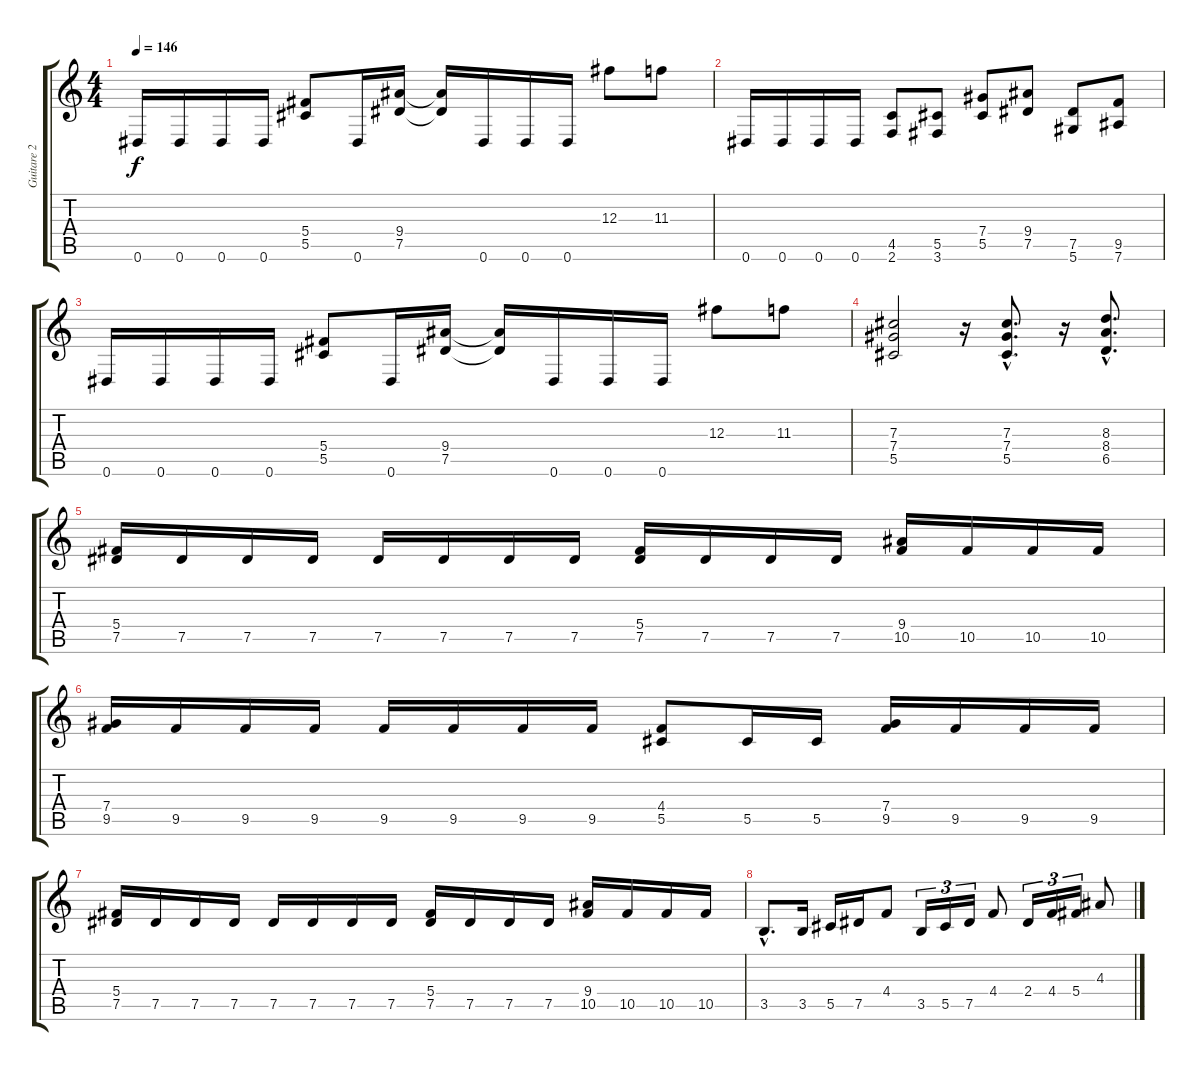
\track ("Guitare 2" "Guitare 2") {instrument distortionguitar}
\staff {score tabs}
\tuning (Eb4 Bb3 Gb3 Db3 Ab2 Eb2) {hide}
\ts (4 4)
\tempo 146
\clef g2
\ks c
0.6.16{dy f} 0.6.16 0.6.16 0.6.16 (5.4 5.5).8 0.6.16 (9.4 7.5).16 (9.4{t} 7.5{t}).16 0.6.16 0.6.16 0.6.16 12.3.8 11.3.8 |
0.6.16 0.6.16 0.6.16 0.6.16 (4.5 2.6).8 (5.5 3.6).8 (7.4 5.5).8 (9.4 7.5).8 (7.5 5.6).8 (9.5 7.6).8 |
0.6.16 0.6.16 0.6.16 0.6.16 (5.4 5.5).8 0.6.16 (9.4 7.5).16 (9.4{t} 7.5{t}).16 0.6.16 0.6.16 0.6.16 12.3.8 11.3.8 |
(7.3 7.4 5.5).2 r.16 (7.3{hac} 7.4{hac} 5.5{hac}).8{d} r.16 (8.3{hac} 8.4{hac} 6.5{hac}).8{d} |
(5.4 7.5).16 7.5.16 7.5.16 7.5.16 7.5.16 7.5.16 7.5.16 7.5.16 (5.4 7.5).16 7.5.16 7.5.16 7.5.16 (9.4 10.5).16 10.5.16 10.5.16 10.5.16 |
(7.4 9.5).16 9.5.16 9.5.16 9.5.16 9.5.16 9.5.16 9.5.16 9.5.16 (4.4 5.5).8 5.5.16 5.5.16 (7.4 9.5).16 9.5.16 9.5.16 9.5.16 |
(5.4 7.5).16 7.5.16 7.5.16 7.5.16 7.5.16 7.5.16 7.5.16 7.5.16 (5.4 7.5).16 7.5.16 7.5.16 7.5.16 (9.4 10.5).16 10.5.16 10.5.16 10.5.16 |
3.5{hac}.8{d} 3.5.16 5.5.16 7.5.16 4.4.8 3.5.16{tu (3 2)} 5.5.16{tu (3 2)} 7.5.16{tu (3 2)} 4.4.8 2.4.16{tu (3 2)} 4.4.16{tu (3 2)} 5.4.16{tu (3 2)} 4.3.8
